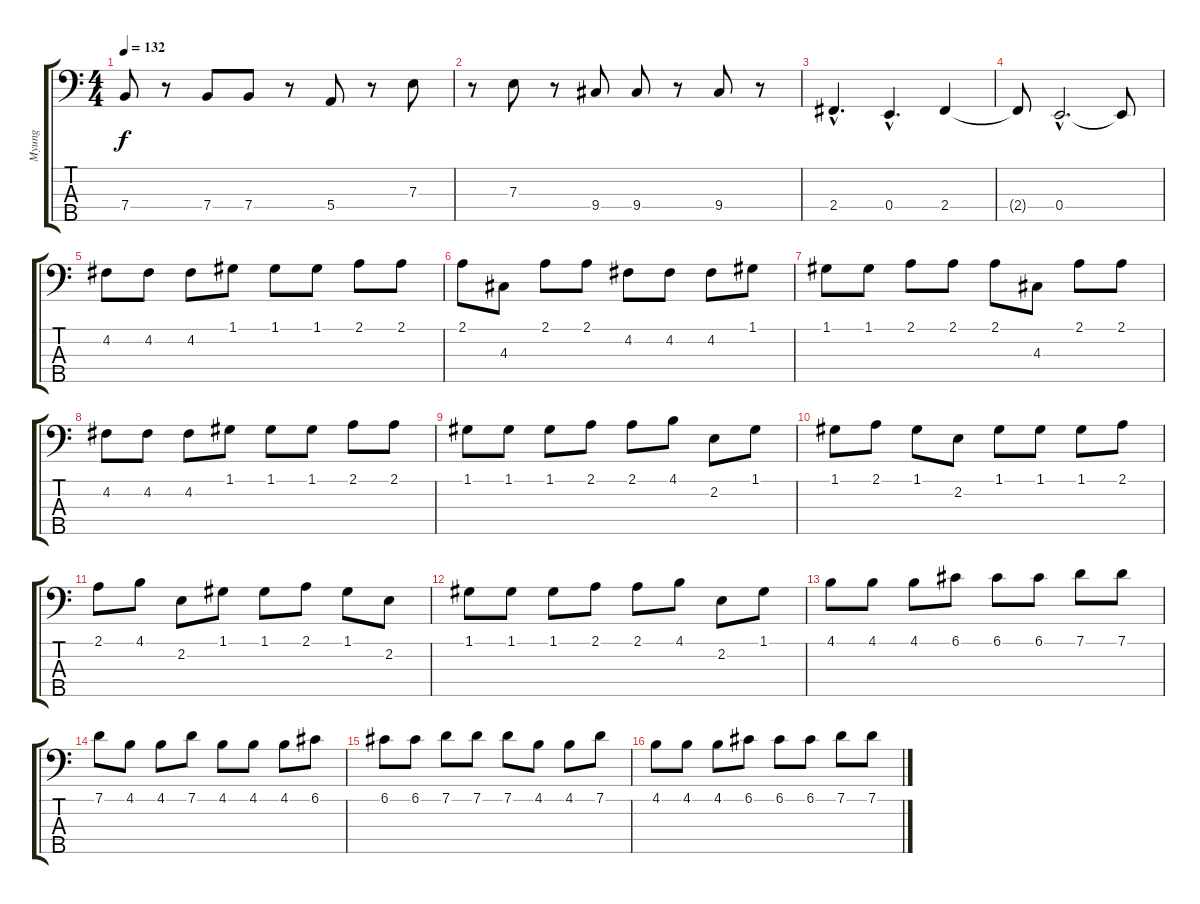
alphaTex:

\track ("Myung" "Myung") {instrument electricbassfinger}
\staff {score tabs}
\tuning (G2 D2 A1 E1 B0) {hide}
\ts (4 4)
\tempo 132
\clef f4
\ks c
7.4.8{dy f} r.8 7.4.8 7.4.8 r.8 5.4.8 r.8 7.3.8 |
r.8 7.3.8 r.8 9.4.8 9.4.8 r.8 9.4.8 r.8 |
2.4{hac}.4{d} 0.4{hac}.4{d} 2.4.4 |
2.4{t}.8 0.4{hac}.2{d} 0.4{t}.8 |
4.2.8 4.2.8 4.2.8 1.1.8 1.1.8 1.1.8 2.1.8 2.1.8 |
2.1.8 4.3.8 2.1.8 2.1.8 4.2.8 4.2.8 4.2.8 1.1.8 |
1.1.8 1.1.8 2.1.8 2.1.8 2.1.8 4.3.8 2.1.8 2.1.8 |
4.2.8 4.2.8 4.2.8 1.1.8 1.1.8 1.1.8 2.1.8 2.1.8 |
1.1.8 1.1.8 1.1.8 2.1.8 2.1.8 4.1.8 2.2.8 1.1.8 |
1.1.8 2.1.8 1.1.8 2.2.8 1.1.8 1.1.8 1.1.8 2.1.8 |
2.1.8 4.1.8 2.2.8 1.1.8 1.1.8 2.1.8 1.1.8 2.2.8 |
1.1.8 1.1.8 1.1.8 2.1.8 2.1.8 4.1.8 2.2.8 1.1.8 |
4.1.8 4.1.8 4.1.8 6.1.8 6.1.8 6.1.8 7.1.8 7.1.8 |
7.1.8 4.1.8 4.1.8 7.1.8 4.1.8 4.1.8 4.1.8 6.1.8 |
6.1.8 6.1.8 7.1.8 7.1.8 7.1.8 4.1.8 4.1.8 7.1.8 |
4.1.8 4.1.8 4.1.8 6.1.8 6.1.8 6.1.8 7.1.8 7.1.8
